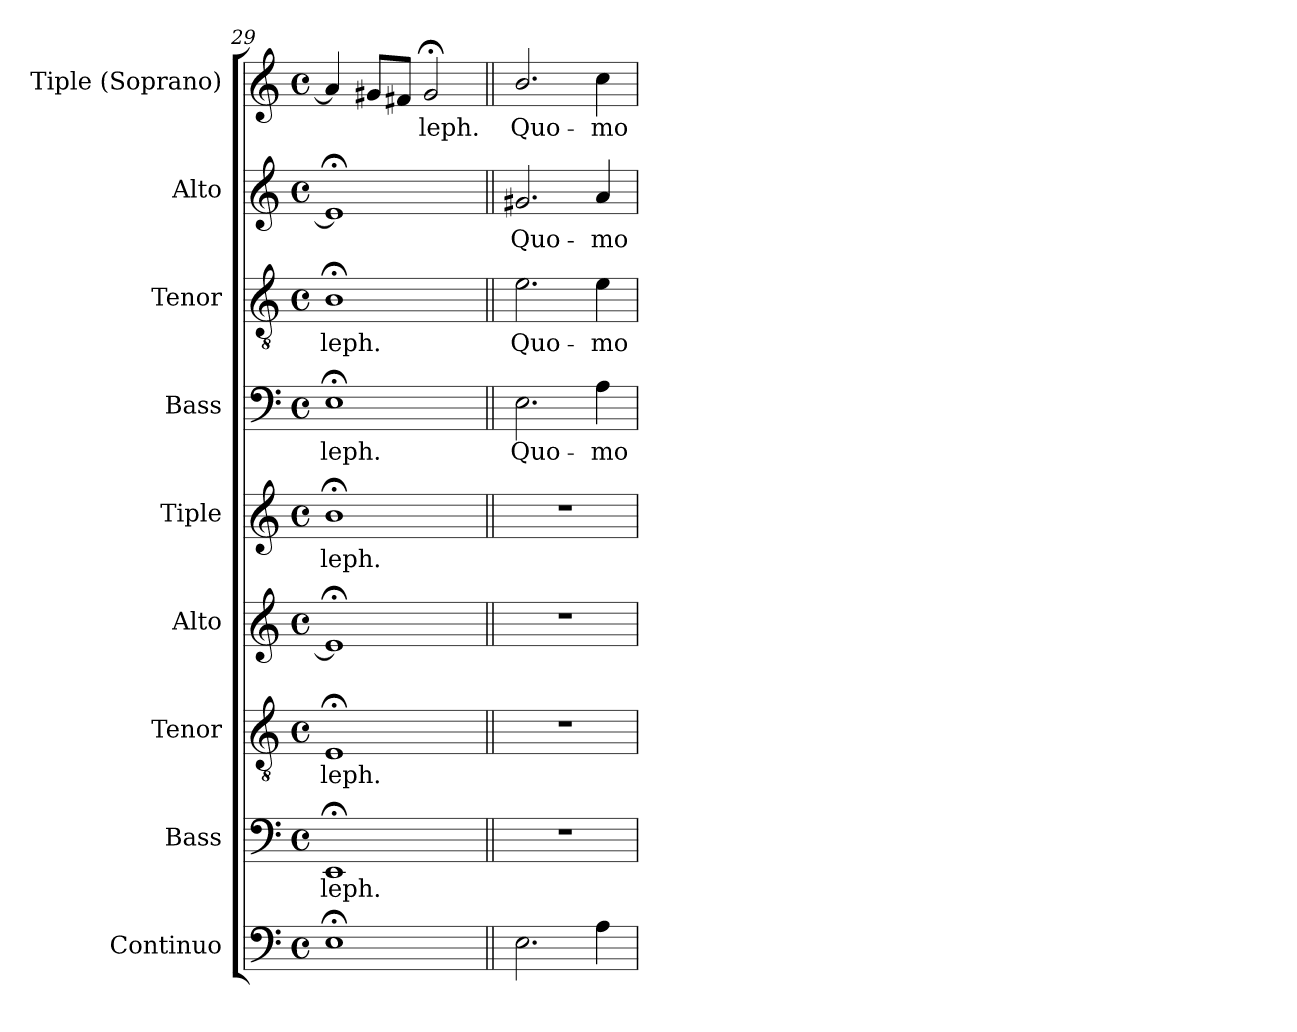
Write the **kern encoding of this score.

**kern	**kern	**text	**kern	**text	**kern	**kern	**text	**kern	**text	**kern	**text	**kern	**text	**kern	**text
*part9	*part8	*part8	*part7	*part7	*part6	*part5	*part5	*part4	*part4	*part3	*part3	*part2	*part2	*part1	*part1
*staff9	*staff8	*staff8	*staff7	*staff7	*staff6	*staff5	*staff5	*staff4	*staff4	*staff3	*staff3	*staff2	*staff2	*staff1	*staff1
*I"Continuo	*I"Bass	*	*I"Tenor	*	*I"Alto	*I"Tiple	*	*I"Bass	*	*I"Tenor	*	*I"Alto	*	*I"Tiple (Soprano)	*
*I'Cont.	*I'B.	*	*I'T.	*	*I'A.	*	*	*I'B.	*	*I'T.	*	*I'A.	*	*I'S.	*
*clefF4	*clefF4	*	*clefGv2	*	*clefG2	*clefG2	*	*clefF4	*	*clefGv2	*	*clefG2	*	*clefG2	*
*	*	*	*ITrd7c12	*	*	*	*	*	*	*ITrd7c12	*	*	*	*	*
*k[]	*k[]	*	*k[]	*	*k[]	*k[]	*	*k[]	*	*k[]	*	*k[]	*	*k[]	*
*C:	*C:	*	*C:	*	*C:	*C:	*	*C:	*	*C:	*	*C:	*	*C:	*
*M4/4	*M4/4	*	*M4/4	*	*M4/4	*M4/4	*	*M4/4	*	*M4/4	*	*M4/4	*	*M4/4	*
*met(c)	*met(c)	*	*met(c)	*	*met(c)	*met(c)	*	*met(c)	*	*met(c)	*	*met(c)	*	*met(c)	*
=29	=29	=29	=29	=29	=29	=29	=29	=29	=29	=29	=29	=29	=29	=29	=29
!	!	!LO:LY:b:color=#000000	!	!	!	!	!	!	!	!	!	!	!	!	!
!	!	!	!	!LO:LY:b:color=#000000	!	!	!	!	!	!	!	!	!	!	!
!	!	!	!	!	!	!	!LO:LY:b:color=#000000	!	!	!	!	!	!	!	!
!	!	!	!	!	!	!	!	!	!LO:LY:b:color=#000000	!	!	!	!	!	!
!	!	!	!	!	!	!	!	!	!	!	!LO:LY:b:color=#000000	!	!	!	!
1E;i	1EE;i	-leph.	1EE;i	-leph.	1e;i]	1b;i	-leph.	1E;i	-leph.	1BB;i	-leph.	1e;i]	.	4ai/]	.
.	.	.	.	.	.	.	.	.	.	.	.	.	.	8g#Xi/L	.
.	.	.	.	.	.	.	.	.	.	.	.	.	.	8f#Xi/J	.
!	!	!	!	!	!	!	!	!	!	!	!	!	!	!	!LO:LY:b:color=#000000
.	.	.	.	.	.	.	.	.	.	.	.	.	.	2g#;i/	-leph.
!!LO:PB:g=z
=30||	=30||	=30||	=30||	=30||	=30||	=30||	=30||	=30||	=30||	=30||	=30||	=30||	=30||	=30||	=30||
!	!	!	!	!	!	!	!	!	!LO:LY:b:color=#000000	!	!	!	!	!	!
!	!	!	!	!	!	!	!	!	!	!	!LO:LY:b:color=#000000	!	!	!	!
!	!	!	!	!	!	!	!	!	!	!	!	!	!LO:LY:b:color=#000000	!	!
!	!	!	!	!	!	!	!	!	!	!	!	!	!	!	!LO:LY:b:color=#000000
2.Ei\	1r	.	1r	.	1r	1r	.	2.Ei\	Quo-	2.Ei\	Quo-	2.g#Xi/	Quo-	2.bi/	Quo-
!	!	!	!	!	!	!	!	!	!LO:LY:b:color=#000000	!	!	!	!	!	!
!	!	!	!	!	!	!	!	!	!	!	!LO:LY:b:color=#000000	!	!	!	!
!	!	!	!	!	!	!	!	!	!	!	!	!	!LO:LY:b:color=#000000	!	!
!	!	!	!	!	!	!	!	!	!	!	!	!	!	!	!LO:LY:b:color=#000000
4Ai\	.	.	.	.	.	.	.	4Ai\	-mo-	4Ei\	-mo-	4ai/	-mo-	4cci\	-mo-
=	=	=	=	=	=	=	=	=	=	=	=	=	=	=	=
*-	*-	*-	*-	*-	*-	*-	*-	*-	*-	*-	*-	*-	*-	*-	*-
